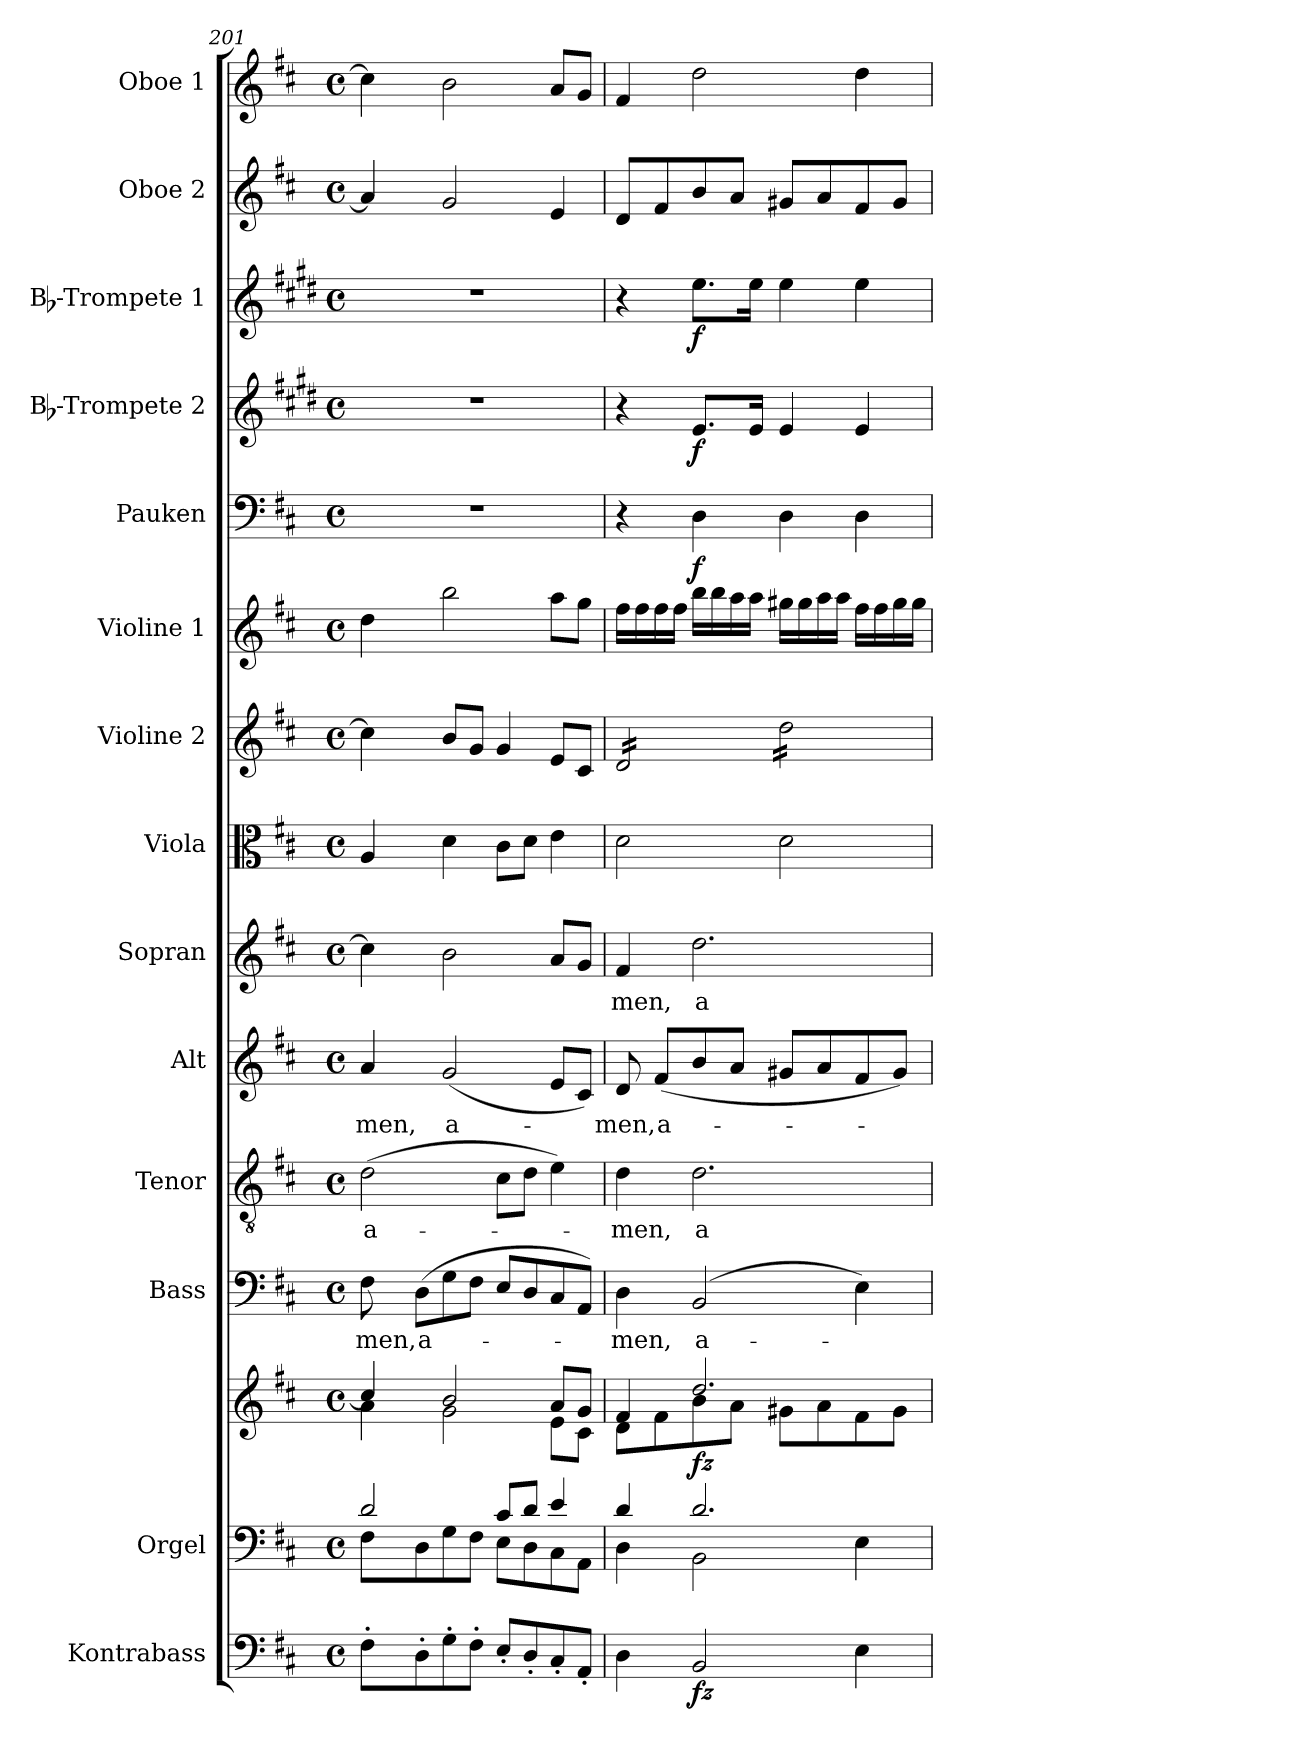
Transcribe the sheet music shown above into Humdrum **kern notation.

**kern	**dynam	**kern	**kern	**dynam	**kern	**text	**kern	**text	**kern	**text	**kern	**text	**kern	**kern	**kern	**kern	**dynam	**kern	**dynam	**kern	**dynam	**kern	**kern
*part14	*part14	*part13	*part13	*part13	*part12	*part12	*part11	*part11	*part10	*part10	*part9	*part9	*part8	*part7	*part6	*part5	*part5	*part4	*part4	*part3	*part3	*part2	*part1
*staff15	*staff15	*staff14	*staff13	*staff13/14	*staff12	*staff12	*staff11	*staff11	*staff10	*staff10	*staff9	*staff9	*staff8	*staff7	*staff6	*staff5	*staff5	*staff4	*staff4	*staff3	*staff3	*staff2	*staff1
*I"Kontrabass	*	*I"Orgel	*	*	*I"Bass	*	*I"Tenor	*	*I"Alt	*	*I"Sopran	*	*I"Viola	*I"Violine 2	*I"Violine 1	*I"Pauken	*	*I"Bb-Trompete 2	*	*I"Bb-Trompete 1	*	*I"Oboe 2	*I"Oboe 1
*I'Kb.	*	*I'Org.	*	*	*I'B.	*	*I'T.	*	*I'A.	*	*I'S.	*	*I'Vla.	*I'Vl. 2	*I'Vl. 1	*I'Pk.	*	*I'Bb Trp. 2	*	*I'Bb Trp. 1	*	*I'Ob. 2	*I'Ob. 1
*clefF4	*	*clefF4	*clefG2	*	*clefF4	*	*clefGv2	*	*clefG2	*	*clefG2	*	*clefC3	*clefG2	*clefG2	*clefF4	*	*clefG2	*	*clefG2	*	*clefG2	*clefG2
*ITrd7c12	*	*	*	*	*	*	*	*	*	*	*	*	*	*	*	*	*	*ITrd1c2	*	*ITrd1c2	*	*	*
*k[f#c#]	*	*k[f#c#]	*k[f#c#]	*	*k[f#c#]	*	*k[f#c#]	*	*k[f#c#]	*	*k[f#c#]	*	*k[f#c#]	*k[f#c#]	*k[f#c#]	*k[f#c#]	*	*k[f#c#]	*	*k[f#c#]	*	*k[f#c#]	*k[f#c#]
*D:	*	*D:	*D:	*	*D:	*	*D:	*	*D:	*	*D:	*	*D:	*D:	*D:	*D:	*	*D:	*	*D:	*	*D:	*D:
*M4/4	*	*M4/4	*M4/4	*	*M4/4	*	*M4/4	*	*M4/4	*	*M4/4	*	*M4/4	*M4/4	*M4/4	*M4/4	*	*M4/4	*	*M4/4	*	*M4/4	*M4/4
*met(c)	*	*met(c)	*met(c)	*	*met(c)	*	*met(c)	*	*met(c)	*	*met(c)	*	*met(c)	*met(c)	*met(c)	*met(c)	*	*met(c)	*	*met(c)	*	*met(c)	*met(c)
=201	=201	=201	=201	=201	=201	=201	=201	=201	=201	=201	=201	=201	=201	=201	=201	=201	=201	=201	=201	=201	=201	=201	=201
*	*	*^	*^	*	*	*	*	*	*	*	*	*	*	*	*	*	*	*	*	*	*	*	*
!	!	!	!	!	!	!	!	!LO:LY:b	!	!LO:LY:b	!	!LO:LY:b	!	!	!	!	!	!	!	!	!	!	!	!	!
8FF#'>\L	.	2d/	8F#\L	4cc#/]	4a\	.	8F#\	-men,	(>2d\	a-	4a/	-men,	4cc#\]	.	4A/	4cc#\]	4dd\	1r	.	1r	.	1r	.	4a/]	4cc#\]
!	!	!	!	!	!	!	!	!LO:LY:b	!	!	!	!	!	!	!	!	!	!	!	!	!	!	!	!	!
8DD'>\	.	.	8D\	.	.	.	(>8D\L	a-	.	.	.	.	.	.	.	.	.	.	.	.	.	.	.	.	.
!	!	!	!	!	!	!	!	!	!	!	!	!LO:LY:b	!	!	!	!	!	!	!	!	!	!	!	!	!
8GG'>\	.	.	8G\	2b/	2g\	.	8G\	.	.	.	(<2g/	a-	2b\	.	4d\	8b/L	2bb\	.	.	.	.	.	.	2g/	2b\
8FF#'>\J	.	.	8F#\J	.	.	.	8F#\J	.	.	.	.	.	.	.	.	8g/J	.	.	.	.	.	.	.	.	.
8EE'</L	.	8c#/L	8E\L	.	.	.	8E/L	.	8c#\L	.	.	.	.	.	8c#\L	4g/	.	.	.	.	.	.	.	.	.
8DD'</	.	8d/J	8D\	.	.	.	8D/	.	8d\J	.	.	.	.	.	8d\J	.	.	.	.	.	.	.	.	.	.
8CC#'</	.	4e/	8C#\	8a/L	8e\L	.	8C#/	.	4e\)	.	8e/L	.	8a/L	.	4e\	8e/L	8aa\L	.	.	.	.	.	.	4e/	8a/L
8AAA'</J	.	.	8AA\J	8g/J	8c#\J	.	8AA/J)	.	.	.	8c#/J)	.	8g/J	.	.	8c#/J	8gg\J	.	.	.	.	.	.	.	8g/J
!!LO:PB:g=z
=202	=202	=202	=202	=202	=202	=202	=202	=202	=202	=202	=202	=202	=202	=202	=202	=202	=202	=202	=202	=202	=202	=202	=202	=202	=202
!	!	!	!	!	!	!	!	!LO:LY:b	!	!LO:LY:b	!	!LO:LY:b	!	!LO:LY:b	!	!	!	!	!	!	!	!	!	!	!
*	*	*	*	*	*	*	*	*	*	*	*	*	*	*	*	*tremolo	*	*	*	*	*	*	*	*	*
4DD\	.	4d/	4D\	4f#/	8d\L	.	4D\	-men,	4d\	-men,	8d/	-men,	4f#/	-men,	2d\	16d/LL	16ff#\LL	4r	.	4r	.	4r	.	8d/L	4f#/
.	.	.	.	.	.	.	.	.	.	.	.	.	.	.	.	16d/	16ff#\	.	.	.	.	.	.	.	.
!	!	!	!	!	!	!	!	!	!	!	!	!LO:LY:b	!	!	!	!	!	!	!	!	!	!	!	!	!
.	.	.	.	.	8f#\	.	.	.	.	.	(<8f#/L	a-	.	.	.	16d/	16ff#\	.	.	.	.	.	.	8f#/	.
.	.	.	.	.	.	.	.	.	.	.	.	.	.	.	.	16d/	16ff#\JJ	.	.	.	.	.	.	.	.
!	!LO:DY:b	!	!	!	!	!LO:DY:b	!	!LO:LY:b	!	!LO:LY:b	!	!	!	!LO:LY:b	!	!	!	!	!LO:DY:b	!	!LO:DY:b	!	!LO:DY:b	!	!
2BBB/	fz	2.d/	2BB\	2.dd/	8b\	fz	(2BB/	a-	2.d\	a-	8b/	.	2.dd\	a-	.	16d/	16bb\LL	4D\	f	8.d/L	f	8.dd\L	f	8b/	2dd\
.	.	.	.	.	.	.	.	.	.	.	.	.	.	.	.	16d/	16bb\	.	.	.	.	.	.	.	.
.	.	.	.	.	8a\J	.	.	.	.	.	8a/J	.	.	.	.	16d/	16aa\	.	.	.	.	.	.	8a/J	.
.	.	.	.	.	.	.	.	.	.	.	.	.	.	.	.	16d/JJ	16aa\JJ	.	.	16d/Jk	.	16dd\Jk	.	.	.
.	.	.	.	.	8g#X\L	.	.	.	.	.	8g#X/L	.	.	.	2d\	16dd\LL	16gg#X\LL	4D\	.	4d/	.	4dd\	.	8g#X/L	.
.	.	.	.	.	.	.	.	.	.	.	.	.	.	.	.	16dd\	16gg#\	.	.	.	.	.	.	.	.
.	.	.	.	.	8a\	.	.	.	.	.	8a/	.	.	.	.	16dd\	16aa\	.	.	.	.	.	.	8a/	.
.	.	.	.	.	.	.	.	.	.	.	.	.	.	.	.	16dd\	16aa\JJ	.	.	.	.	.	.	.	.
4EE\	.	.	4E\	.	8f#\	.	4E\)	.	.	.	8f#/	.	.	.	.	16dd\	16ff#\LL	4D\	.	4d/	.	4dd\	.	8f#/	4dd\
.	.	.	.	.	.	.	.	.	.	.	.	.	.	.	.	16dd\	16ff#\	.	.	.	.	.	.	.	.
.	.	.	.	.	8g#\J	.	.	.	.	.	8g#/J)	.	.	.	.	16dd\	16gg#\	.	.	.	.	.	.	8g#/J	.
.	.	.	.	.	.	.	.	.	.	.	.	.	.	.	.	16dd\JJ	16gg#\JJ	.	.	.	.	.	.	.	.
*	*	*	*	*	*	*	*	*	*	*	*	*	*	*	*	*Xtremolo	*	*	*	*	*	*	*	*	*
*	*	*v	*v	*	*	*	*	*	*	*	*	*	*	*	*	*	*	*	*	*	*	*	*	*	*
*	*	*	*v	*v	*	*	*	*	*	*	*	*	*	*	*	*	*	*	*	*	*	*	*	*
=	=	=	=	=	=	=	=	=	=	=	=	=	=	=	=	=	=	=	=	=	=	=	=
*-	*-	*-	*-	*-	*-	*-	*-	*-	*-	*-	*-	*-	*-	*-	*-	*-	*-	*-	*-	*-	*-	*-	*-
